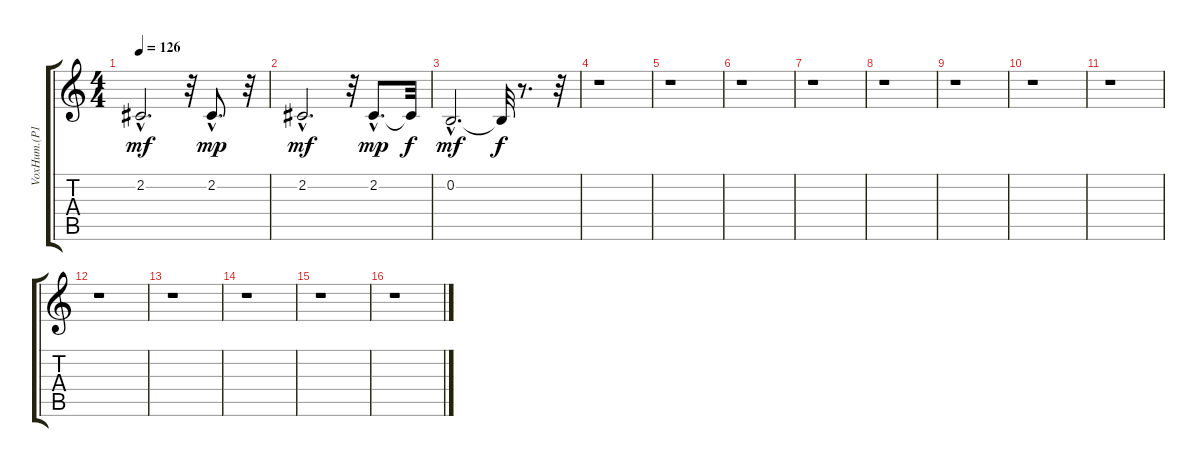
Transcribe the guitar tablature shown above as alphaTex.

\track ("VoxHum.(P116)" "VoxHum.(P1") {instrument voiceoohs}
\staff {score tabs}
\tuning (E4 B3 G3 D3 A2 E2) {hide}
\ts (4 4)
\tempo 126
\clef g2
\ks c
2.2{hac}.2{d dy mf} r.32 2.2{hac}.8{d dy mp} r.32 |
2.2{hac}.2{d dy mf} r.32 2.2{hac}.8{d dy mp} 2.2{t}.32{dy f} |
0.2{hac}.2{d dy mf} 0.2{t}.32{dy f} r.8{d} r.32 |
r.1 |
r.1 |
r.1 |
r.1 |
r.1 |
r.1 |
r.1 |
r.1 |
r.1 |
r.1 |
r.1 |
r.1 |
r.1
